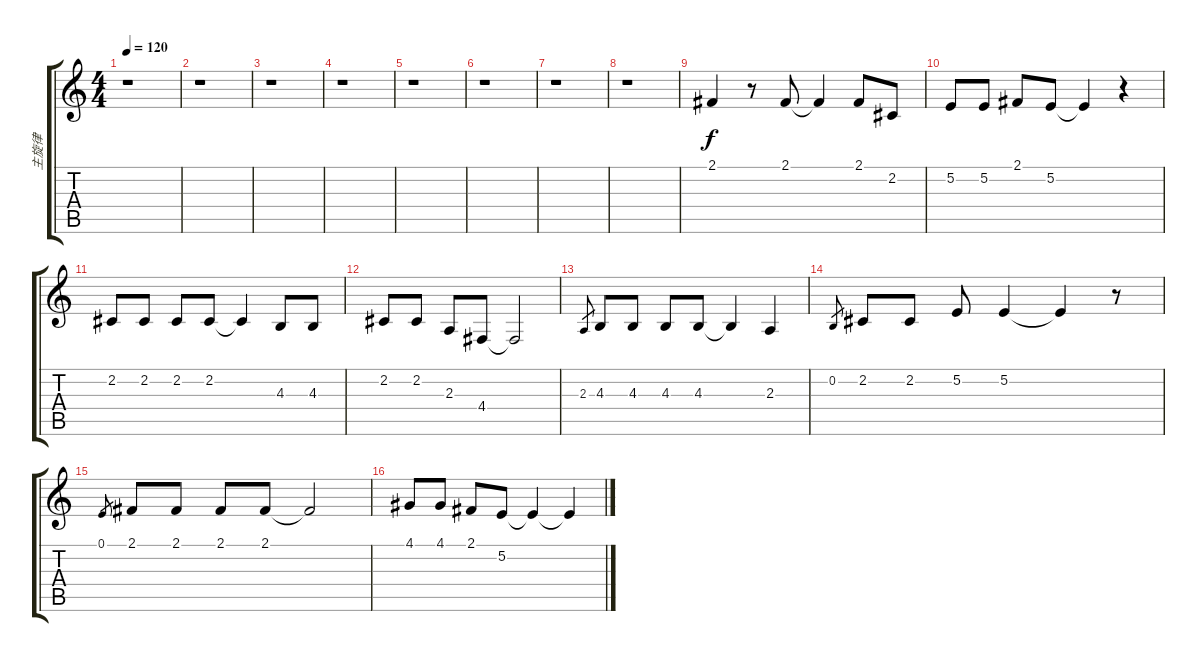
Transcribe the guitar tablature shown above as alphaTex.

\track ("主旋律" "主旋律") {instrument trumpet}
\staff {score tabs}
\tuning (E4 B3 G3 D3 A2 E2) {hide}
\ts (4 4)
\tempo 120
\clef g2
\ks c
r.1{dy f} |
r.1 |
r.1 |
r.1 |
r.1 |
r.1 |
r.1 |
r.1 |
2.1.4 r.8 2.1.8 2.1{t}.4 2.1.8 2.2.8 |
5.2.8 5.2.8 2.1.8 5.2.8 5.2{t}.4 r.4 |
2.2.8 2.2.8 2.2.8 2.2.8 2.2{t}.4 4.3.8 4.3.8 |
2.2.8 2.2.8 2.3.8 4.4.8 4.4{t}.2 |
2.3.8{gr} 4.3.8 4.3.8 4.3.8 4.3.8 4.3{t}.4 2.3.4 |
0.2.8{gr} 2.2.8 2.2.8 5.2.8 5.2.4 5.2{t}.4 r.8 |
0.1.8{gr} 2.1.8 2.1.8 2.1.8 2.1.8 2.1{t}.2 |
4.1.8 4.1.8 2.1.8 5.2.8 5.2{t}.4 5.2{t}.4
